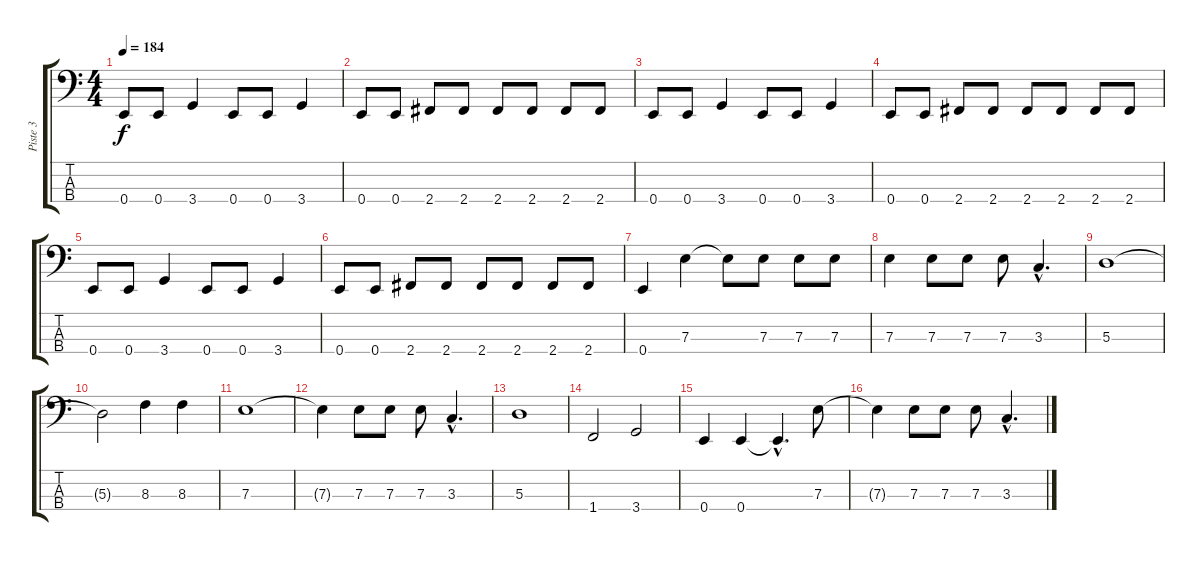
\track ("Piste 3" "Piste 3") {instrument slapbass2}
\staff {score tabs}
\tuning (G2 D2 A1 E1) {hide}
\ts (4 4)
\tempo 184
\clef f4
\ks c
0.4.8{dy f} 0.4.8 3.4.4 0.4.8 0.4.8 3.4.4 |
0.4.8 0.4.8 2.4.8 2.4.8 2.4.8 2.4.8 2.4.8 2.4.8 |
0.4.8 0.4.8 3.4.4 0.4.8 0.4.8 3.4.4 |
0.4.8 0.4.8 2.4.8 2.4.8 2.4.8 2.4.8 2.4.8 2.4.8 |
0.4.8 0.4.8 3.4.4 0.4.8 0.4.8 3.4.4 |
0.4.8 0.4.8 2.4.8 2.4.8 2.4.8 2.4.8 2.4.8 2.4.8 |
0.4.4 7.3.4 7.3{t}.8 7.3.8 7.3.8 7.3.8 |
7.3.4 7.3.8 7.3.8 7.3.8 3.3{hac}.4{d} |
5.3.1 |
5.3{t}.2 8.3.4 8.3.4 |
7.3.1 |
7.3{t}.4 7.3.8 7.3.8 7.3.8 3.3{hac}.4{d} |
5.3.1 |
1.4.2 3.4.2 |
0.4.4 0.4.4 0.4{hac t}.4{d} 7.3.8 |
7.3{t}.4 7.3.8 7.3.8 7.3.8 3.3{hac}.4{d}
